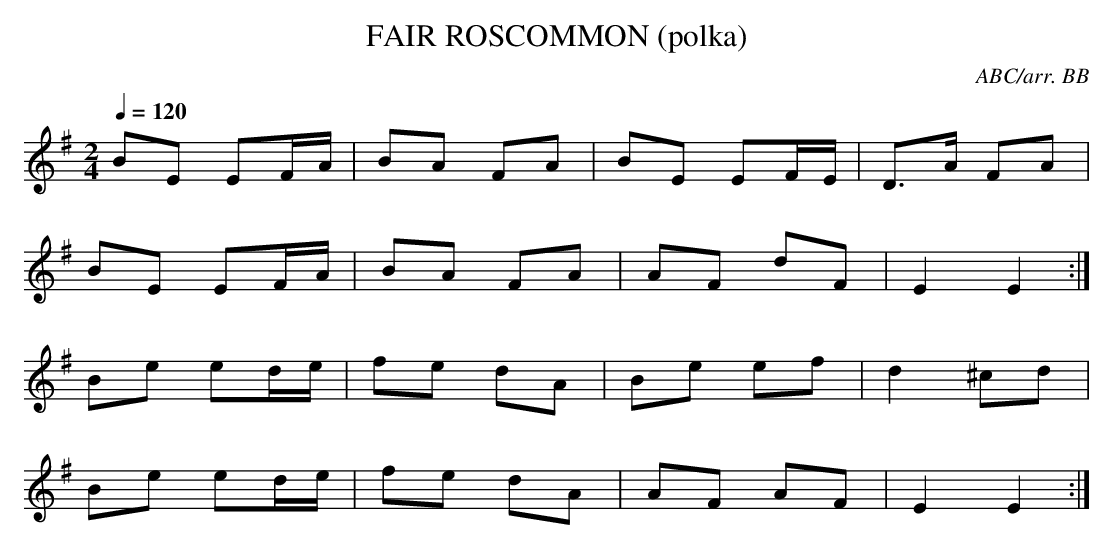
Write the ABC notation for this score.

X:1
T:FAIR ROSCOMMON (polka)
C:ABC/arr. BB
Q:1/4=120
L:1/8
M:2/4
K:Em
BE EF/A/|BA FA|BE EF/E/|D>A FA|
BE EF/A/|BA FA|AF dF|E2 E2 :|
Be ed/e/|fe dA|Be ef|d2 ^cd|
Be ed/e/|fe dA|AF AF|E2 E2 :|
